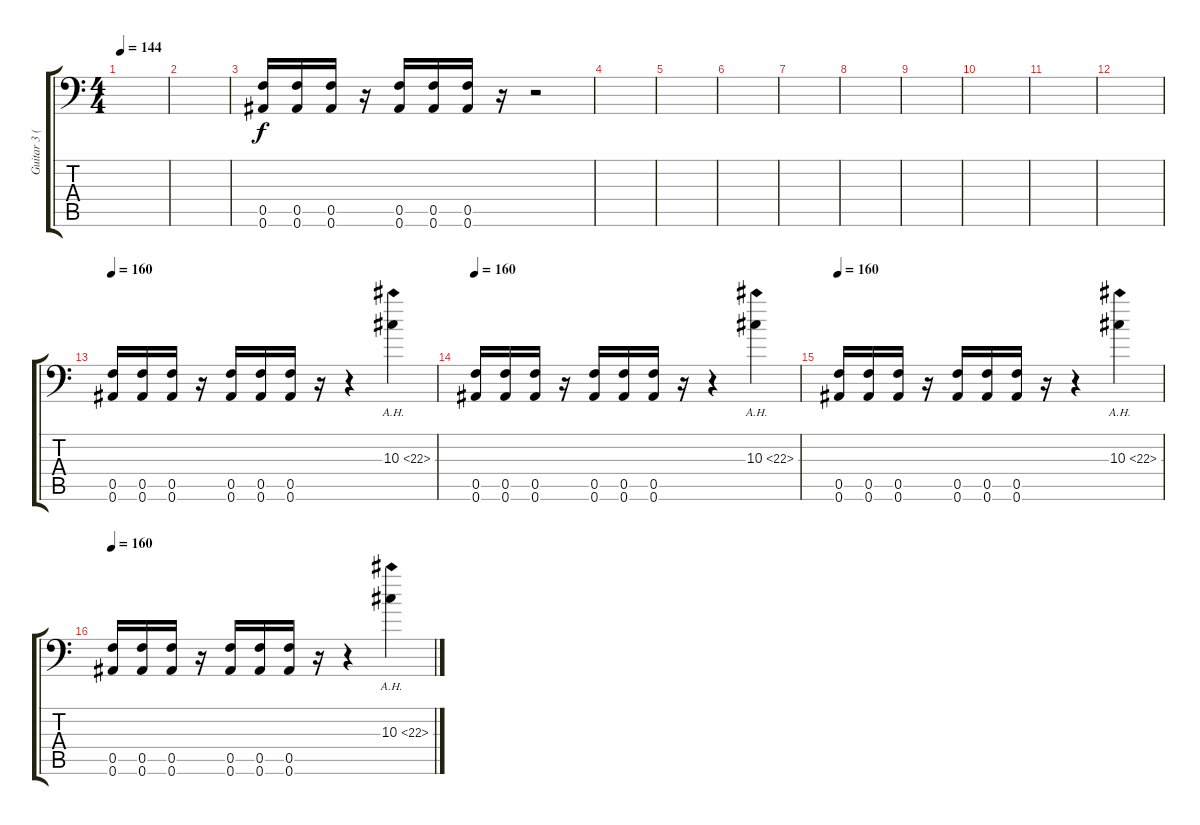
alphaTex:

\track ("Guitar 3 (Center)" "Guitar 3 (") {instrument distortionguitar}
\staff {score tabs}
\tuning (C4 G3 Eb3 Bb2 F2 Bb1) {hide}
\ts (4 4)
\tempo 144
\clef f4
\ks c
|
|
(0.5 0.6).16 (0.5 0.6).16 (0.5 0.6).16 r.16 (0.5 0.6).16 (0.5 0.6).16 (0.5 0.6).16 r.16 r.2 |
|
|
|
|
|
|
|
|
|
\tempo 160
(0.5 0.6).16 (0.5 0.6).16 (0.5 0.6).16 r.16 (0.5 0.6).16 (0.5 0.6).16 (0.5 0.6).16 r.16 r.4 10.3{ah 12}.4 |
\tempo 160
(0.5 0.6).16 (0.5 0.6).16 (0.5 0.6).16 r.16 (0.5 0.6).16 (0.5 0.6).16 (0.5 0.6).16 r.16 r.4 10.3{ah 12}.4 |
\tempo 160
(0.5 0.6).16 (0.5 0.6).16 (0.5 0.6).16 r.16 (0.5 0.6).16 (0.5 0.6).16 (0.5 0.6).16 r.16 r.4 10.3{ah 12}.4 |
\tempo 160
(0.5 0.6).16 (0.5 0.6).16 (0.5 0.6).16 r.16 (0.5 0.6).16 (0.5 0.6).16 (0.5 0.6).16 r.16 r.4 10.3{ah 12}.4
